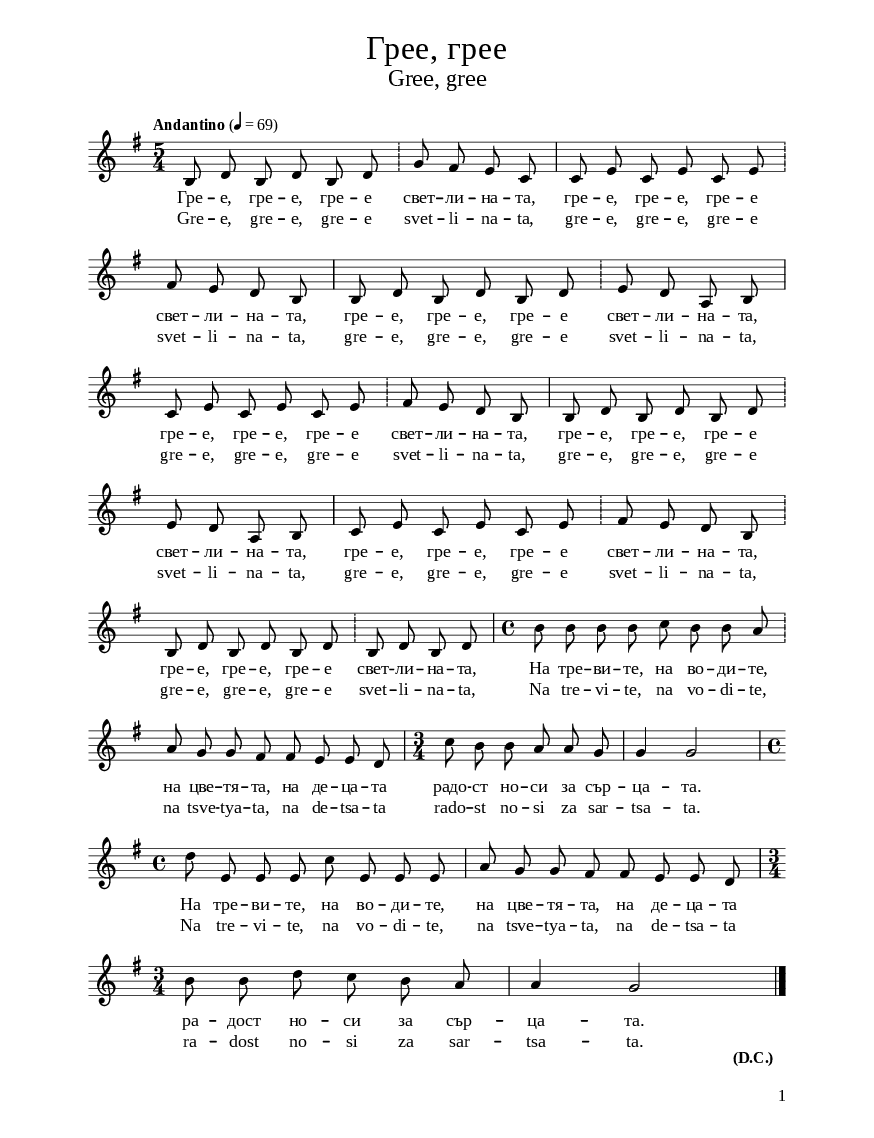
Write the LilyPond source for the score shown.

\version "2.22.1"

% include paper part and global functions
\include "include/globals.ily"

\bookpart {
  \include "include/bookpart-paper.ily"
  \score {
    \include "include/score-layout.ily"

    \new Voice \relative c' {
      \clef treble
      \key g \major
      \time 5/4
      \tempoFunc "Andantino" 4 "69"

      \autoBeamOff
      b8 d b8 d b8 d  \bar "!" g fis e c | c e c e c e   \bar "!"  \break

      fis8 e d b | b d b d b d \bar "!"  e d a b | \break

      c e c e c e  \bar "!"  fis8 e8 d8 b8 | b8 d8 b8 d8 b d  \bar "!"  \break

      e8 d a b | c e c e c e \bar "!"  fis e d b  \bar "!"  \break

      b d b d b d  \bar "!" b d b d | \time 4/4 b'b b b c b b a   \bar "!"  \break

      a8 g g fis fis e e d | \time 3/4 c' b b a a g | g 4 g2 | \break

      \time 4/4 d'8 e, e e c' e, e e | a g g fis fis e e d | \break

      \time 3/4 b' b d c b a | a4 g2 | \bar "|."


    }

    \addlyrics {
      Гре -- е, гре -- е, гре -- е свет -- ли -- на -- та,

      гре -- е, гре -- е, гре -- е свет -- ли -- на -- та,

      гре -- е, гре -- е, гре -- е свет -- ли -- на -- та,

      гре -- е, гре -- е, гре -- е свет -- ли -- на -- та,

      гре -- е, гре -- е, гре -- е свет -- ли -- на -- та,

      гре -- е, гре -- е, гре -- е свет -- ли -- на -- та,

      гре -- е, гре -- е, гре -- е свет -- ли -- на -- та,

      На тре --  ви -- те, на во -- ди -- те,

      на цве -- тя -- та, на де -- ца -- та

      радо -- ст но -- си за сър -- ца -- та.

      На тре -- ви -- те, на во -- ди -- те,

      на цве -- тя -- та, на де -- ца -- та

      ра -- дост но -- си за сър -- ца -- та.}
      \addlyrics {
        Gre -- e, gre -- e, gre -- e svet -- li -- na -- ta,

        gre -- e, gre -- e, gre -- e svet -- li -- na -- ta,

        gre -- e, gre -- e, gre -- e svet -- li -- na -- ta,

        gre -- e, gre -- e, gre -- e svet -- li -- na -- ta,

        gre -- e, gre -- e, gre -- e svet -- li -- na -- ta,

        gre -- e, gre -- e, gre -- e svet -- li -- na -- ta,

        gre -- e, gre -- e, gre -- e svet -- li -- na -- ta,

        Na tre --  vi -- te, na vo -- di -- te,

        na tsve -- tya -- ta, na de -- tsa -- ta

        rado -- st no -- si za sar -- tsa -- ta.

        Na tre -- vi -- te, na vo -- di -- te,

        na tsve -- tya -- ta, na de -- tsa -- ta

        ra -- dost no -- si za sar -- tsa -- ta.}



        \header {
          title = \titleFunc "Грее, грее" "Gree, gree"
        }

        \midi{}

      } % score

      \markup \dc-one "(D.C.)"

      \pageBreak

      % include foreign translation(s) of the song
      \version "2.22.1"

\markup \fill-line { \fontsize #deTitleFontSize "Es scheint, es scheint" }
\markup \null
\markup \null
\markup \fontsize #deCoupletFontSize {
  \hspace #10
  \override #`(baseline-skip . ,deCoupletBaselineSkip)

  \column {
    \line { " " }
    \line {   "   "Das Licht scheint,}

    \line {   "   "das Licht scheint,}

    \line {   "   "das Licht scheint,}

    \line {   "   "das Licht scheint,}

    \line {   "   "das Licht scheint,}

    \line {   "   "das Licht scheint,}

    \line {   "   "das Licht scheint,}
    \line {   "   " es   scheint, scheint, scheint, scheint, scheint}
    
      \line {   "   "  Auf die Gräser, auf die Gewässer (auf das Wasser), }

   \line {   "   " auf die Blumen, bringt den Kindern Freude. }

   \line {   "   " Es bescheint die Gräser, die Gewässer (auf das Wasser), }

   \line {   "   " die Blumen, bringt Freude für die Herzen. }




  }


}


    } % bookpart
